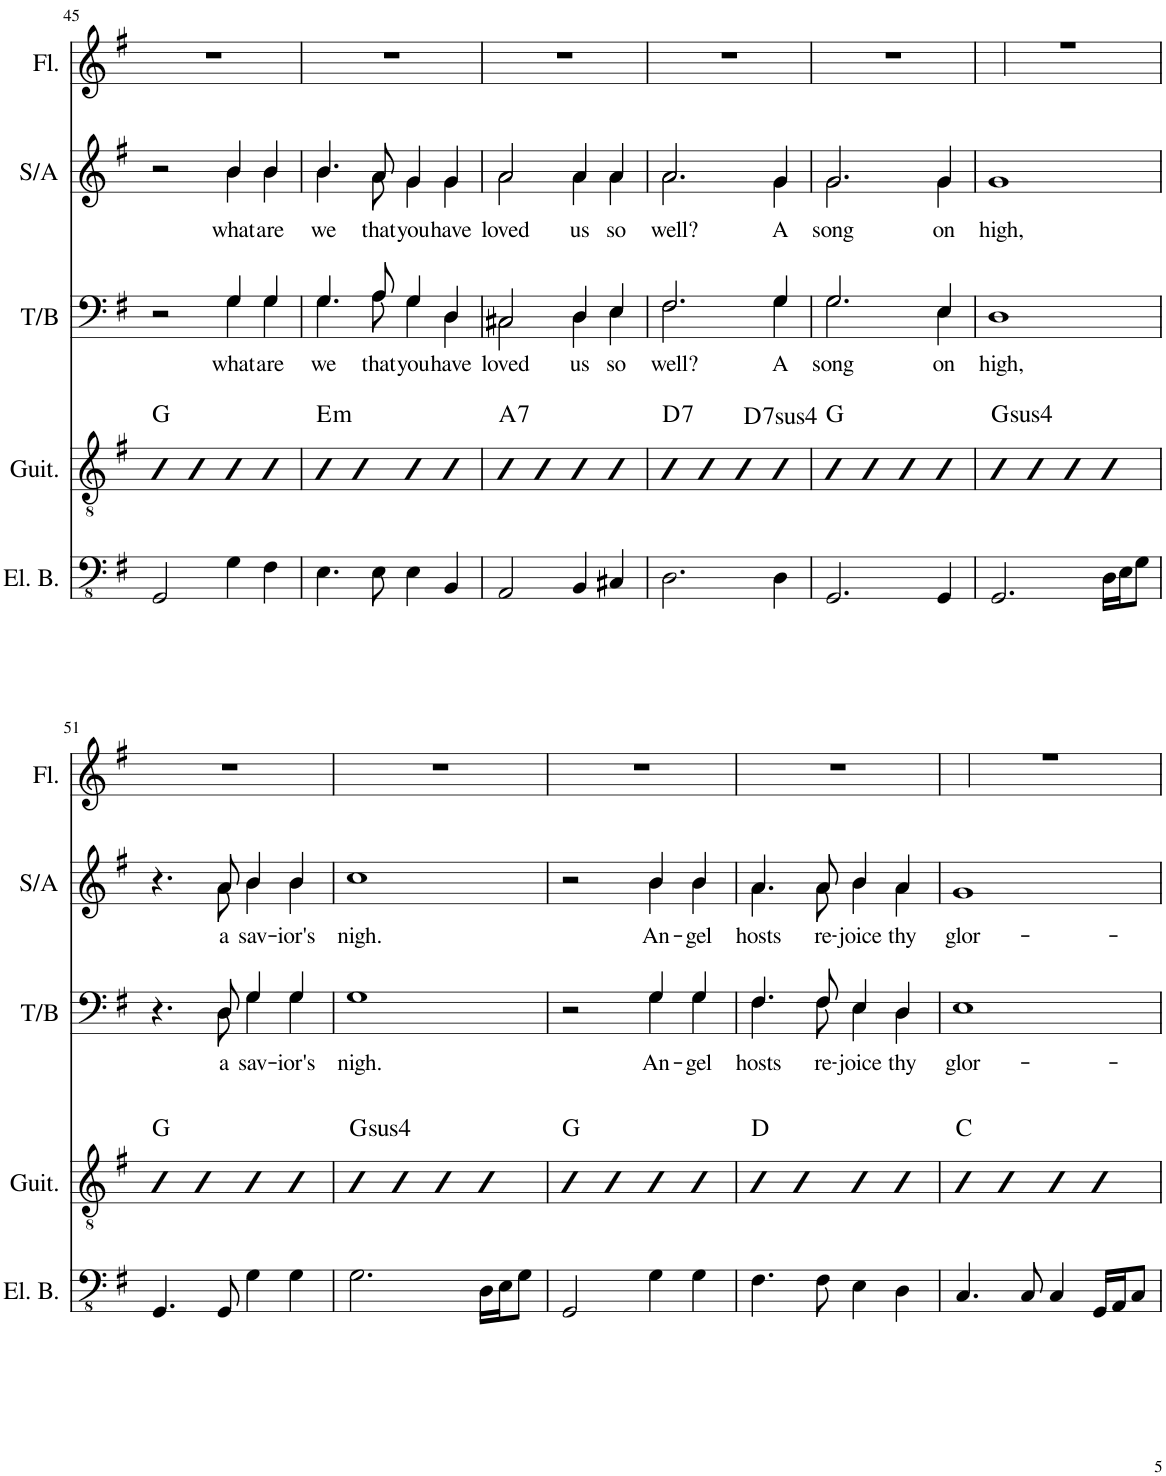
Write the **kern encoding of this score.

**kern	**kern	**harte	**kern	**text	**kern	**text	**kern
*part5	*part4	*part4	*part3	*part3	*part2	*part2	*part1
*staff5	*staff4	*	*staff3	*staff3	*staff2	*staff2	*staff1
*I"Electric Bass	*I"Acoustic Guitar	*	*I"Tenor/Bass	*	*I"Soprano/Alto	*	*I"Flute
*I'El. B.	*I'Guit.	*	*I'T/B	*	*I'S/A	*	*I'Fl.
!!LO:PB:g=z
*clefFv4	*clefGv2	*	*clefF4	*	*clefG2	*	*clefG2
*k[f#]	*k[f#]	*	*k[f#]	*	*k[f#]	*	*k[f#]
*M4/4	*M4/4	*	*M4/4	*	*M4/4	*	*M4/4
=45	=45	=45	=45	=45	=45	=45	=45
*	*	*	*^	*	*^	*	*
2GGG/	4B	G:maj	2r	2ryy	.	2r	2ryy	.	1r
.	4B	.	.	.	.	.	.	.	.
!	!	!	!	!	!LO:LY:b	!	!	!LO:LY:b	!
4GG\	4B	.	4G/	4G\	what	4b/	4b\	what	.
!	!	!	!	!	!LO:LY:b	!	!	!LO:LY:b	!
4FF#\	4B	.	4G/	4G\	are	4b/	4b\	are	.
=46	=46	=46	=46	=46	=46	=46	=46	=46	=46
!	!	!LO:H:kt=m	!	!	!LO:LY:b	!	!	!LO:LY:b	!
4.EE\	4B	E:min	4.G/	4.G\	we	4.b/	4.b\	we	1r
.	4B	.	.	.	.	.	.	.	.
!	!	!	!	!	!LO:LY:b	!	!	!LO:LY:b	!
8EE\	.	.	8A/	8A\	that	8a/	8a\	that	.
!	!	!	!	!	!LO:LY:b	!	!	!LO:LY:b	!
4EE\	4B	.	4G/	4G\	you	4g/	4g\	you	.
!	!	!	!	!	!LO:LY:b	!	!	!LO:LY:b	!
4BBB/	4B	.	4D/	4D\	have	4g/	4g\	have	.
=47	=47	=47	=47	=47	=47	=47	=47	=47	=47
!	!	!LO:H:kt=7	!	!	!LO:LY:b	!	!	!LO:LY:b	!
2AAA/	4B	A:7	2C#X/	2C#\	loved	2a/	2a\	loved	1r
.	4B	.	.	.	.	.	.	.	.
!	!	!	!	!	!LO:LY:b	!	!	!LO:LY:b	!
4BBB/	4B	.	4D/	4D\	us	4a/	4a\	us	.
!	!	!	!	!	!LO:LY:b	!	!	!LO:LY:b	!
4CC#X/	4B	.	4E/	4E\	so	4a/	4a\	so	.
=48	=48	=48	=48	=48	=48	=48	=48	=48	=48
!	!	!LO:H:kt=7	!	!	!LO:LY:b	!	!	!LO:LY:b	!
2.DD\	4B	D:7	2.F#/	2.F#\	well?	2.a/	2.a\	well?	1r
.	4B	.	.	.	.	.	.	.	.
.	4B	.	.	.	.	.	.	.	.
!	!	!LO:H:kt=74	!	!	!LO:LY:b	!	!	!LO:LY:b	!
4DD\	4B	D:sus4(7)	4G/	4G\	A	4g/	4g\	A	.
=49	=49	=49	=49	=49	=49	=49	=49	=49	=49
!	!	!	!	!	!LO:LY:b	!	!	!LO:LY:b	!
2.GGG/	4B	G:maj	2.G/	2.G\	song	2.g/	2.g\	song	1r
.	4B	.	.	.	.	.	.	.	.
.	4B	.	.	.	.	.	.	.	.
!	!	!	!	!	!LO:LY:b	!	!	!LO:LY:b	!
4GGG/	4B	.	4E/	4E\	on	4g/	4g\	on	.
=50	=50	=50	=50	=50	=50	=50	=50	=50	=50
!	!	!LO:H:kt=4	!	!	!LO:LY:b	!	!	!LO:LY:b	!
*	*	*	*	*	*	*	*	*	*^
2.GGG/	4B	G:sus4	1D	1D	high,	1g	1g	high,	1r	4f#/
.	4B	.	.	.	.	.	.	.	.	4ryy
.	4B	.	.	.	.	.	.	.	.	2ryy
16DD\LL	4B	.	.	.	.	.	.	.	.	.
16EE\J	.	.	.	.	.	.	.	.	.	.
8GG\J	.	.	.	.	.	.	.	.	.	.
*	*	*	*	*	*	*	*	*	*v	*v
!!LO:LB:g=z
=51	=51	=51	=51	=51	=51	=51	=51	=51	=51
4.GGG/	4B	G:maj	4.r	4.ryy	.	4.r	4.ryy	.	1r
.	4B	.	.	.	.	.	.	.	.
!	!	!	!	!	!LO:LY:b	!	!	!LO:LY:b	!
8GGG/	.	.	8D/	8D\	a	8a/	8a\	a	.
!	!	!	!	!	!LO:LY:b	!	!	!LO:LY:b	!
4GG\	4B	.	4G/	4G\	sav-	4b/	4b\	sav-	.
!	!	!	!	!	!LO:LY:b	!	!	!LO:LY:b	!
4GG\	4B	.	4G/	4G\	-ior's	4b/	4b\	-ior's	.
=52	=52	=52	=52	=52	=52	=52	=52	=52	=52
!	!	!LO:H:kt=4	!	!	!LO:LY:b	!	!	!LO:LY:b	!
2.GG\	4B	G:sus4	1G	1G	nigh.	1cc	1cc	nigh.	1r
.	4B	.	.	.	.	.	.	.	.
.	4B	.	.	.	.	.	.	.	.
16DD\LL	4B	.	.	.	.	.	.	.	.
16EE\J	.	.	.	.	.	.	.	.	.
8GG\J	.	.	.	.	.	.	.	.	.
=53	=53	=53	=53	=53	=53	=53	=53	=53	=53
2GGG/	4B	G:maj	2r	2ryy	.	2r	2ryy	.	1r
.	4B	.	.	.	.	.	.	.	.
!	!	!	!	!	!LO:LY:b	!	!	!LO:LY:b	!
4GG\	4B	.	4G/	4G\	An-	4b/	4b\	An-	.
!	!	!	!	!	!LO:LY:b	!	!	!LO:LY:b	!
4GG\	4B	.	4G/	4G\	-gel	4b/	4b\	-gel	.
=54	=54	=54	=54	=54	=54	=54	=54	=54	=54
!	!	!	!	!	!LO:LY:b	!	!	!LO:LY:b	!
4.FF#\	4B	D:maj	4.F#/	4.F#\	hosts	4.a/	4.a\	hosts	1r
.	4B	.	.	.	.	.	.	.	.
!	!	!	!	!	!LO:LY:b	!	!	!LO:LY:b	!
8FF#\	.	.	8F#/	8F#\	re-	8a/	8a\	re-	.
!	!	!	!	!	!LO:LY:b	!	!	!LO:LY:b	!
4EE\	4B	.	4E/	4E\	-joice	4b/	4b\	-joice	.
!	!	!	!	!	!LO:LY:b	!	!	!LO:LY:b	!
4DD\	4B	.	4D/	4D\	thy	4a/	4a\	thy	.
=55	=55	=55	=55	=55	=55	=55	=55	=55	=55
!	!	!	!	!	!LO:LY:b	!	!	!LO:LY:b	!
*	*	*	*	*	*	*	*	*	*^
4.CC/	4B	C:maj	1E	1E	glor-	1g	1g	glor-	1r	4f#/
.	4B	.	.	.	.	.	.	.	.	4ryy
8CC/	.	.	.	.	.	.	.	.	.	.
4CC/	4B	.	.	.	.	.	.	.	.	2ryy
16GGG/LL	4B	.	.	.	.	.	.	.	.	.
16AAA/J	.	.	.	.	.	.	.	.	.	.
8CC/J	.	.	.	.	.	.	.	.	.	.
*	*	*	*v	*v	*	*	*	*	*v	*v
*	*	*	*	*	*v	*v	*	*
=	=	=	=	=	=	=	=
*-	*-	*-	*-	*-	*-	*-	*-
